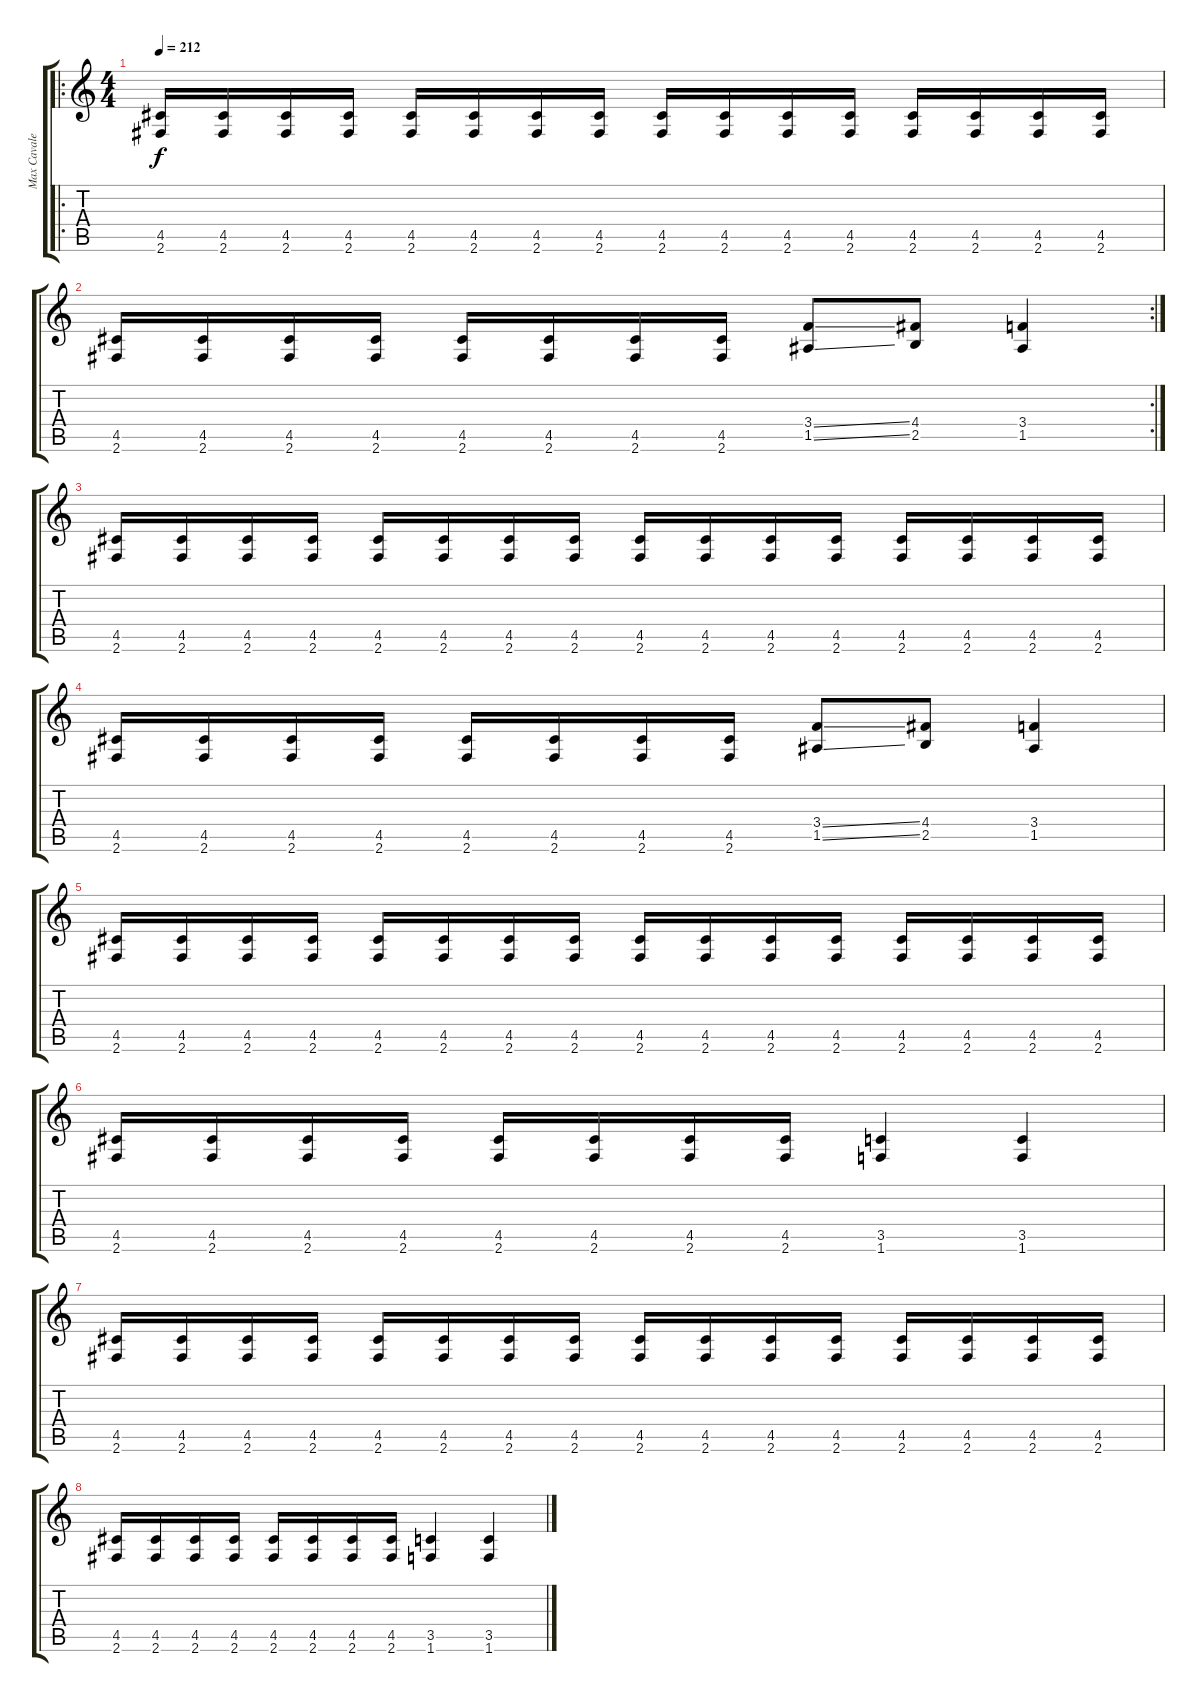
\track ("Max Cavalera" "Max Cavale") {instrument distortionguitar}
\staff {score tabs}
\tuning (E4 B3 G3 D3 A2 E2) {hide}
\ro
\ts (4 4)
\tempo 212
\clef g2
\ks c
(4.5 2.6).16{dy f} (4.5 2.6).16 (4.5 2.6).16 (4.5 2.6).16 (4.5 2.6).16 (4.5 2.6).16 (4.5 2.6).16 (4.5 2.6).16 (4.5 2.6).16 (4.5 2.6).16 (4.5 2.6).16 (4.5 2.6).16 (4.5 2.6).16 (4.5 2.6).16 (4.5 2.6).16 (4.5 2.6).16 |
\rc 2
(4.5 2.6).16 (4.5 2.6).16 (4.5 2.6).16 (4.5 2.6).16 (4.5 2.6).16 (4.5 2.6).16 (4.5 2.6).16 (4.5 2.6).16 (3.4{ss} 1.5{ss}).8 (4.4 2.5).8 (3.4 1.5).4 |
(4.5 2.6).16 (4.5 2.6).16 (4.5 2.6).16 (4.5 2.6).16 (4.5 2.6).16 (4.5 2.6).16 (4.5 2.6).16 (4.5 2.6).16 (4.5 2.6).16 (4.5 2.6).16 (4.5 2.6).16 (4.5 2.6).16 (4.5 2.6).16 (4.5 2.6).16 (4.5 2.6).16 (4.5 2.6).16 |
(4.5 2.6).16 (4.5 2.6).16 (4.5 2.6).16 (4.5 2.6).16 (4.5 2.6).16 (4.5 2.6).16 (4.5 2.6).16 (4.5 2.6).16 (3.4{ss} 1.5{ss}).8 (4.4 2.5).8 (3.4 1.5).4 |
(4.5 2.6).16 (4.5 2.6).16 (4.5 2.6).16 (4.5 2.6).16 (4.5 2.6).16 (4.5 2.6).16 (4.5 2.6).16 (4.5 2.6).16 (4.5 2.6).16 (4.5 2.6).16 (4.5 2.6).16 (4.5 2.6).16 (4.5 2.6).16 (4.5 2.6).16 (4.5 2.6).16 (4.5 2.6).16 |
(4.5 2.6).16 (4.5 2.6).16 (4.5 2.6).16 (4.5 2.6).16 (4.5 2.6).16 (4.5 2.6).16 (4.5 2.6).16 (4.5 2.6).16 (3.5 1.6).4 (3.5 1.6).4 |
(4.5 2.6).16 (4.5 2.6).16 (4.5 2.6).16 (4.5 2.6).16 (4.5 2.6).16 (4.5 2.6).16 (4.5 2.6).16 (4.5 2.6).16 (4.5 2.6).16 (4.5 2.6).16 (4.5 2.6).16 (4.5 2.6).16 (4.5 2.6).16 (4.5 2.6).16 (4.5 2.6).16 (4.5 2.6).16 |
(4.5 2.6).16 (4.5 2.6).16 (4.5 2.6).16 (4.5 2.6).16 (4.5 2.6).16 (4.5 2.6).16 (4.5 2.6).16 (4.5 2.6).16 (3.5 1.6).4 (3.5 1.6).4
